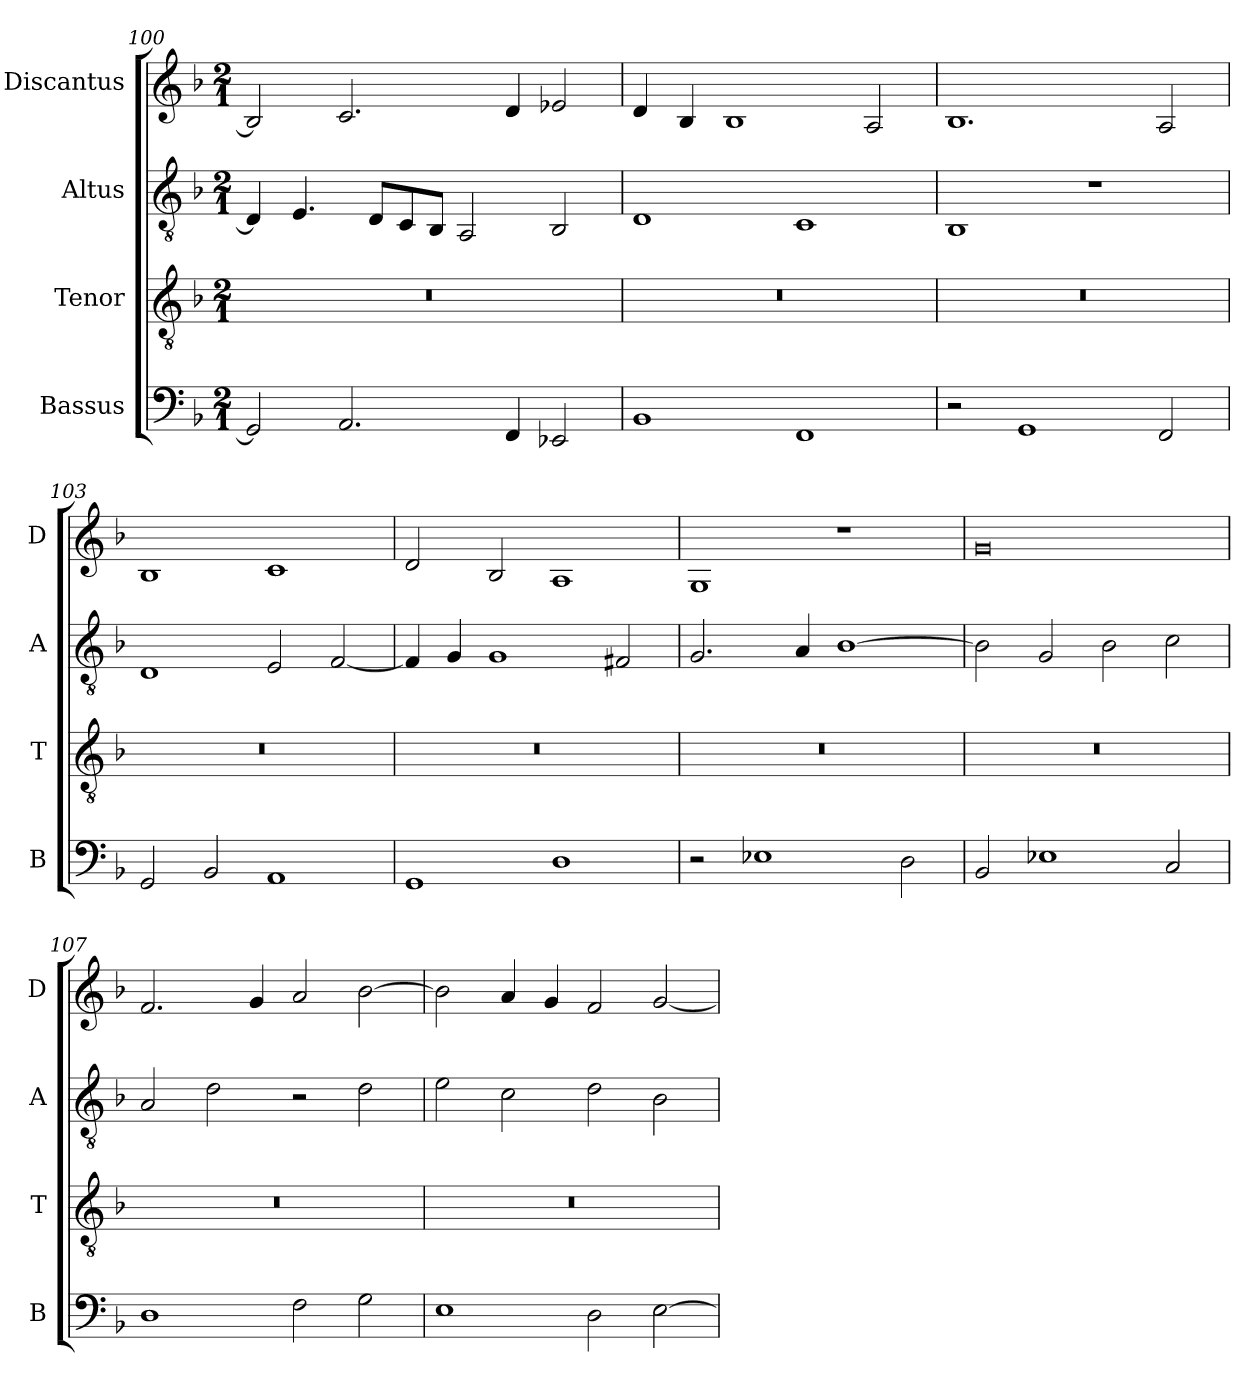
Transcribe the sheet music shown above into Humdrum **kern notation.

**kern	**kern	**kern	**kern
*part4	*part3	*part2	*part1
*staff4	*staff3	*staff2	*staff1
*I"Bassus	*I"Tenor	*I"Altus	*I"Discantus
*I'B	*I'T	*I'A	*I'D
*clefF4	*clefGv2	*clefGv2	*clefG2
*k[b-]	*k[b-]	*k[b-]	*k[b-]
*M2/1	*M2/1	*M2/1	*M2/1
=100	=100	=100	=100
2GG/]	0r	4D/]	2B-/]
.	.	4.E/	.
2.AA/	.	.	2.c/
.	.	8D/L	.
.	.	8C/	.
.	.	8BB-/J	.
.	.	2AA/	.
4FF/	.	.	4d/
2EE-X/	.	2BB-/	2e-X/
=101	=101	=101	=101
1BB-	0r	1D	4d/
.	.	.	4B-/
.	.	.	1B-
1FF	.	1C	.
.	.	.	2A/
=102	=102	=102	=102
2r	0r	1BB-	1.B-
1GG	.	.	.
.	.	1r	.
2FF/	.	.	2A/
=103	=103	=103	=103
2GG/	0r	1D	1B-
2BB-/	.	.	.
1AA	.	2E/	1c
.	.	[2F/	.
=104	=104	=104	=104
1GG	0r	4F/]	2d/
.	.	4G/	.
.	.	1G	2B-/
1D	.	.	1A
.	.	2F#X/	.
=105	=105	=105	=105
2r	0r	2.G/	1G
1E-X	.	.	.
.	.	4A/	.
.	.	[1B-	1r
2D\	.	.	.
=106	=106	=106	=106
2BB-/	0r	2B-\]	0g
1E-X	.	2G/	.
.	.	2B-\	.
2C/	.	2c\	.
=107	=107	=107	=107
1D	0r	2A/	2.f/
.	.	2d\	.
.	.	.	4g/
2F\	.	2r	2a/
2G\	.	2d\	[2b-\
=108	=108	=108	=108
1E	0r	2e\	2b-\]
.	.	2c\	4a/
.	.	.	4g/
2D\	.	2d\	2f/
[2E\	.	2B-\	[2g/
=	=	=	=
*-	*-	*-	*-
